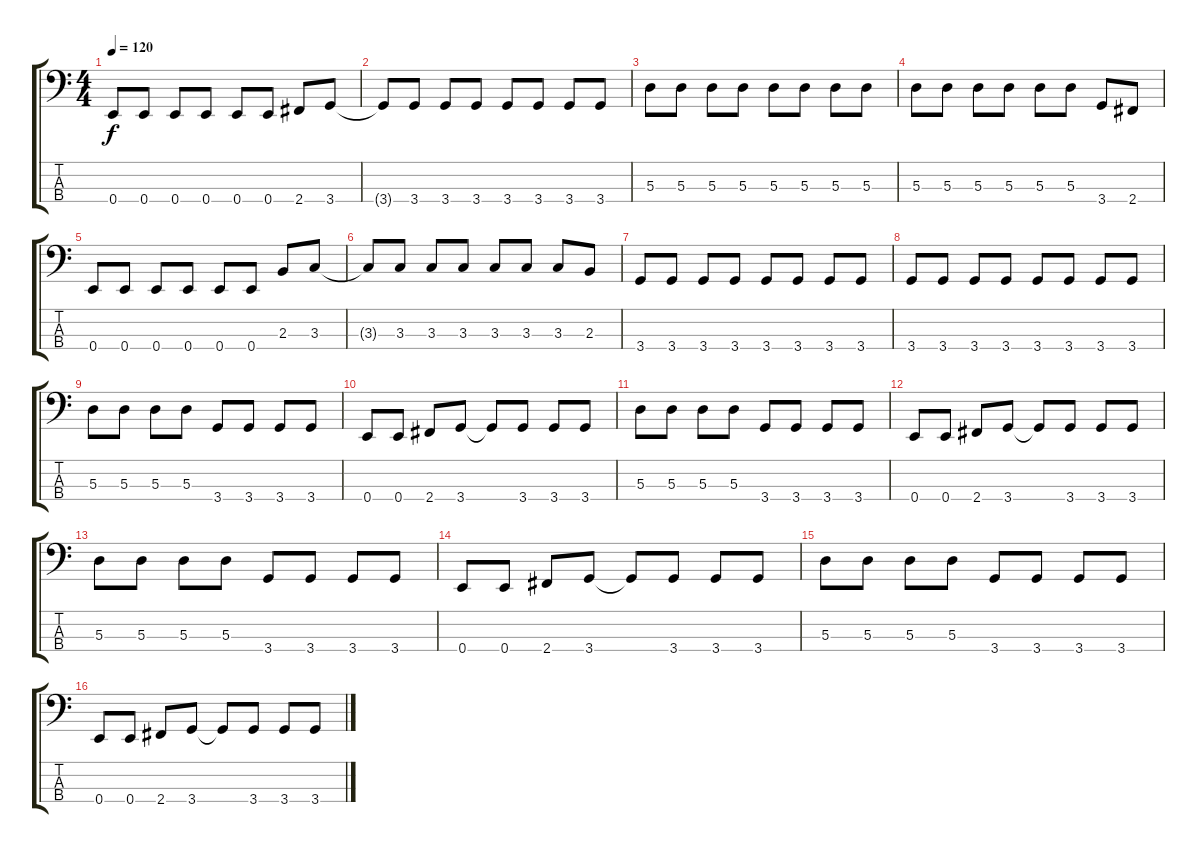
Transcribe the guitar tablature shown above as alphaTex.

\track "" {instrument electricbassfinger}
\staff {score tabs}
\tuning (G2 D2 A1 E1) {hide}
\ts (4 4)
\tempo 120
\clef f4
\ks c
0.4.8{dy f} 0.4.8 0.4.8 0.4.8 0.4.8 0.4.8 2.4.8 3.4.8 |
3.4{t}.8 3.4.8 3.4.8 3.4.8 3.4.8 3.4.8 3.4.8 3.4.8 |
5.3.8 5.3.8 5.3.8 5.3.8 5.3.8 5.3.8 5.3.8 5.3.8 |
5.3.8 5.3.8 5.3.8 5.3.8 5.3.8 5.3.8 3.4.8 2.4.8 |
0.4.8 0.4.8 0.4.8 0.4.8 0.4.8 0.4.8 2.3.8 3.3.8 |
3.3{t}.8 3.3.8 3.3.8 3.3.8 3.3.8 3.3.8 3.3.8 2.3.8 |
3.4.8 3.4.8 3.4.8 3.4.8 3.4.8 3.4.8 3.4.8 3.4.8 |
3.4.8 3.4.8 3.4.8 3.4.8 3.4.8 3.4.8 3.4.8 3.4.8 |
5.3.8 5.3.8 5.3.8 5.3.8 3.4.8 3.4.8 3.4.8 3.4.8 |
0.4.8 0.4.8 2.4.8 3.4.8 3.4{t}.8 3.4.8 3.4.8 3.4.8 |
5.3.8 5.3.8 5.3.8 5.3.8 3.4.8 3.4.8 3.4.8 3.4.8 |
0.4.8 0.4.8 2.4.8 3.4.8 3.4{t}.8 3.4.8 3.4.8 3.4.8 |
5.3.8 5.3.8 5.3.8 5.3.8 3.4.8 3.4.8 3.4.8 3.4.8 |
0.4.8 0.4.8 2.4.8 3.4.8 3.4{t}.8 3.4.8 3.4.8 3.4.8 |
5.3.8 5.3.8 5.3.8 5.3.8 3.4.8 3.4.8 3.4.8 3.4.8 |
0.4.8 0.4.8 2.4.8 3.4.8 3.4{t}.8 3.4.8 3.4.8 3.4.8
